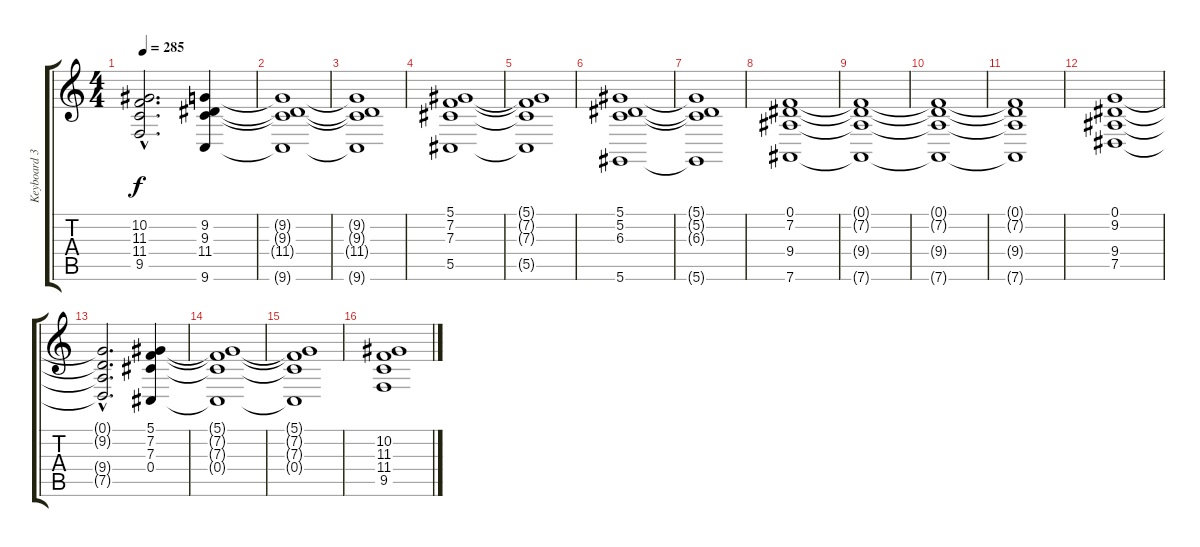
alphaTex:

\track ("Keyboard 3" "Keyboard 3") {instrument stringensemble2}
\staff {score tabs}
\tuning (Eb4 Bb3 Gb3 Db3 Ab2 Eb2) {hide}
\ts (4 4)
\tempo 285
\clef g2
\ks c
(10.2{hac t} 11.3{hac t} 11.4{hac t} 9.5{hac t}).2{d dy f} (9.2 9.3 11.4 9.6).4 |
(9.2{t} 9.3{t} 11.4{t} 9.6{t}).1 |
(9.2{t} 9.3{t} 11.4{t} 9.6{t}).1 |
(5.1 7.2 7.3 5.5).1 |
(5.1{t} 7.2{t} 7.3{t} 5.5{t}).1 |
(5.1 5.2 6.3 5.6).1 |
(5.1{t} 5.2{t} 6.3{t} 5.6{t}).1 |
(0.1 7.2 9.4 7.6).1 |
(0.1{t} 7.2{t} 9.4{t} 7.6{t}).1 |
(0.1{t} 7.2{t} 9.4{t} 7.6{t}).1 |
(0.1{t} 7.2{t} 9.4{t} 7.6{t}).1 |
(0.1 9.2 9.4 7.5).1 |
(0.1{hac t} 9.2{hac t} 9.4{hac t} 7.5{hac t}).2{d} (5.1 7.2 7.3 0.4).4 |
(5.1{t} 7.2{t} 7.3{t} 0.4{t}).1 |
(5.1{t} 7.2{t} 7.3{t} 0.4{t}).1 |
(10.2 11.3 11.4 9.5).1
